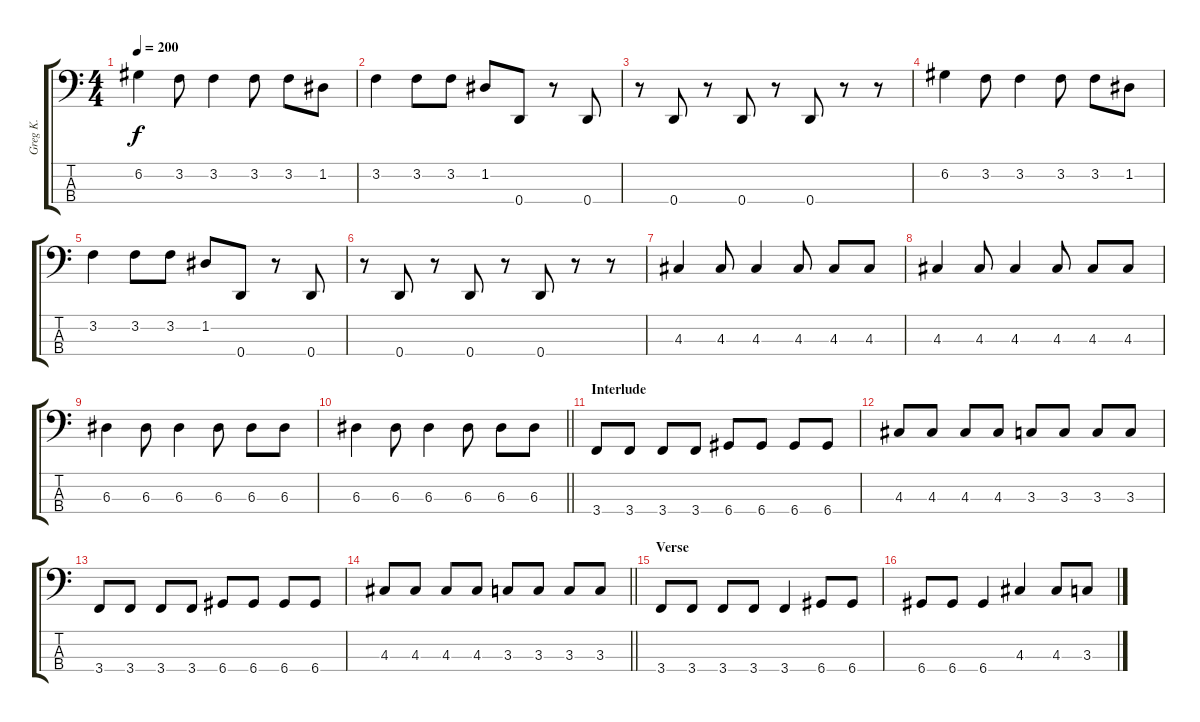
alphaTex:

\track ("Greg K. " "Greg K. ") {instrument electricbasspick}
\staff {score tabs}
\tuning (G2 D2 A1 D1) {hide}
\ts (4 4)
\tempo 200
\clef f4
\ks c
6.2.4{dy f} 3.2.8 3.2.4 3.2.8 3.2.8 1.2.8 |
3.2.4 3.2.8 3.2.8 1.2.8 0.4.8 r.8 0.4.8 |
r.8 0.4.8 r.8 0.4.8 r.8 0.4.8 r.8 r.8 |
6.2.4 3.2.8 3.2.4 3.2.8 3.2.8 1.2.8 |
3.2.4 3.2.8 3.2.8 1.2.8 0.4.8 r.8 0.4.8 |
r.8 0.4.8 r.8 0.4.8 r.8 0.4.8 r.8 r.8 |
4.3.4 4.3.8 4.3.4 4.3.8 4.3.8 4.3.8 |
4.3.4 4.3.8 4.3.4 4.3.8 4.3.8 4.3.8 |
6.3.4 6.3.8 6.3.4 6.3.8 6.3.8 6.3.8 |
\barLineRight lightlight
6.3.4 6.3.8 6.3.4 6.3.8 6.3.8 6.3.8 |
\section ("" "Interlude")
3.4.8 3.4.8 3.4.8 3.4.8 6.4.8 6.4.8 6.4.8 6.4.8 |
4.3.8 4.3.8 4.3.8 4.3.8 3.3.8 3.3.8 3.3.8 3.3.8 |
3.4.8 3.4.8 3.4.8 3.4.8 6.4.8 6.4.8 6.4.8 6.4.8 |
\barLineRight lightlight
4.3.8 4.3.8 4.3.8 4.3.8 3.3.8 3.3.8 3.3.8 3.3.8 |
\section ("" "Verse")
3.4.8 3.4.8 3.4.8 3.4.8 3.4.4 6.4.8 6.4.8 |
6.4.8 6.4.8 6.4.4 4.3.4 4.3.8 3.3.8
